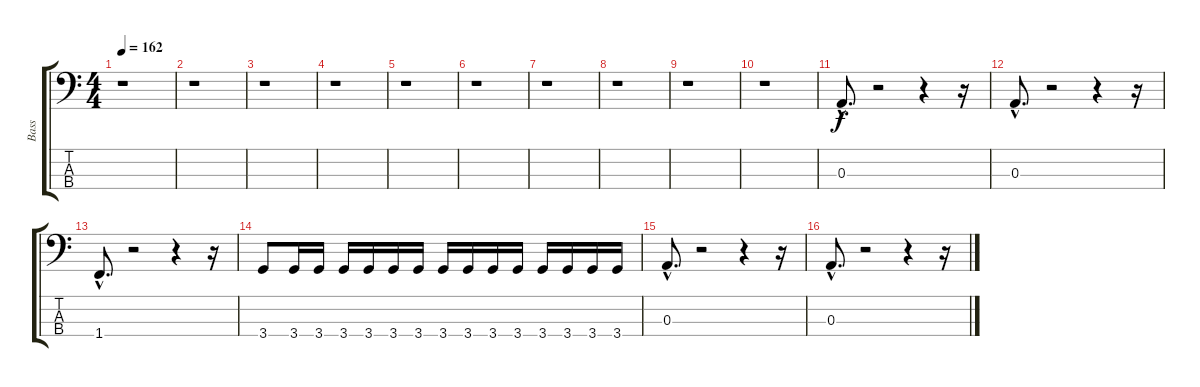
\track ("Bass" "Bass") {instrument electricbassfinger}
\staff {score tabs}
\tuning (G2 D2 A1 E1) {hide}
\ts (4 4)
\tempo 162
\clef f4
\ks c
r.1{dy f} |
r.1 |
r.1 |
r.1 |
r.1 |
r.1 |
r.1 |
r.1 |
r.1 |
r.1 |
\section ("" "")
0.3{hac}.8{d} r.2 r.4 r.16 |
0.3{hac}.8{d} r.2 r.4 r.16 |
1.4{hac}.8{d} r.2 r.4 r.16 |
3.4.8 3.4.16 3.4.16 3.4.16 3.4.16 3.4.16 3.4.16 3.4.16 3.4.16 3.4.16 3.4.16 3.4.16 3.4.16 3.4.16 3.4.16 |
\section ("" "")
0.3{hac}.8{d} r.2 r.4 r.16 |
0.3{hac}.8{d} r.2 r.4 r.16
